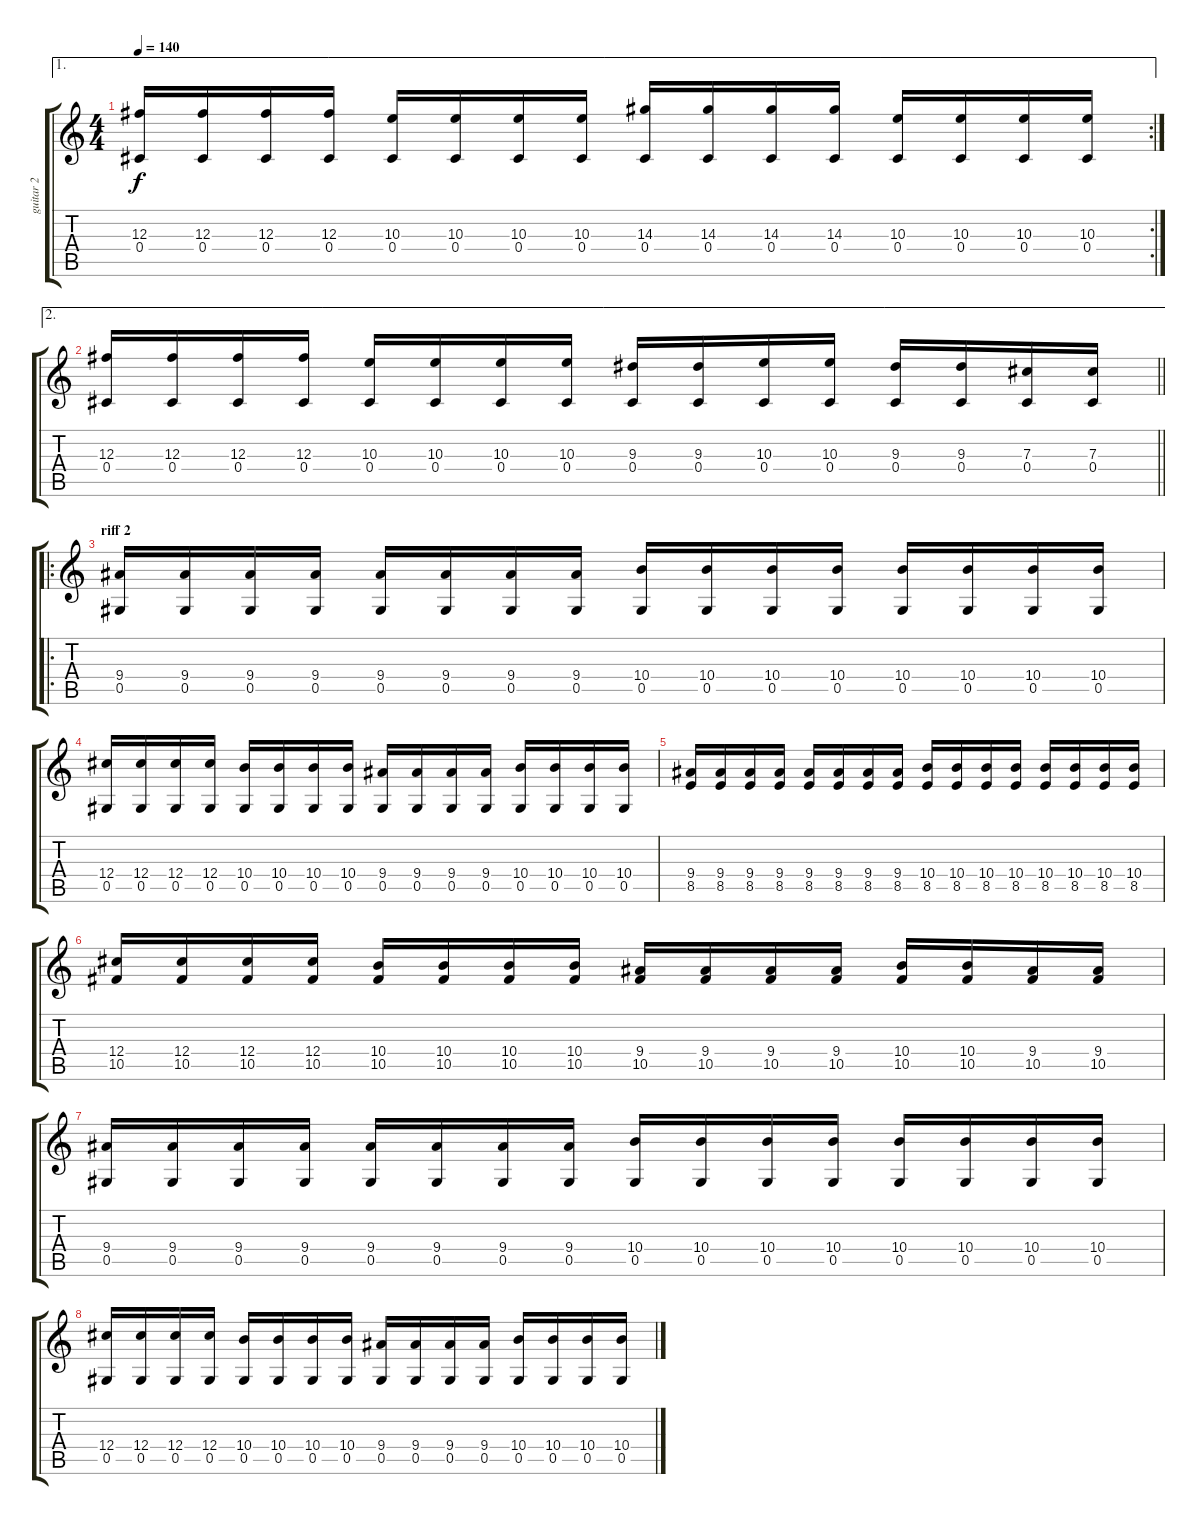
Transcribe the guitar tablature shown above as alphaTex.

\track ("guitar 2" "guitar 2") {instrument distortionguitar}
\staff {score tabs}
\tuning (Eb4 Bb3 Gb3 Db3 Ab2 Eb2) {hide}
\ae 1
\rc 2
\ts (4 4)
\tempo 140
\clef g2
\ks c
(12.3 0.4).16{dy f} (12.3 0.4).16 (12.3 0.4).16 (12.3 0.4).16 (10.3 0.4).16 (10.3 0.4).16 (10.3 0.4).16 (10.3 0.4).16 (14.3 0.4).16 (14.3 0.4).16 (14.3 0.4).16 (14.3 0.4).16 (10.3 0.4).16 (10.3 0.4).16 (10.3 0.4).16 (10.3 0.4).16 |
\ae 2
\barLineRight lightlight
(12.3 0.4).16 (12.3 0.4).16 (12.3 0.4).16 (12.3 0.4).16 (10.3 0.4).16 (10.3 0.4).16 (10.3 0.4).16 (10.3 0.4).16 (9.3 0.4).16 (9.3 0.4).16 (10.3 0.4).16 (10.3 0.4).16 (9.3 0.4).16 (9.3 0.4).16 (7.3 0.4).16 (7.3 0.4).16 |
\ro
\section ("" "riff 2")
(9.4 0.5).16 (9.4 0.5).16 (9.4 0.5).16 (9.4 0.5).16 (9.4 0.5).16 (9.4 0.5).16 (9.4 0.5).16 (9.4 0.5).16 (10.4 0.5).16 (10.4 0.5).16 (10.4 0.5).16 (10.4 0.5).16 (10.4 0.5).16 (10.4 0.5).16 (10.4 0.5).16 (10.4 0.5).16 |
(12.4 0.5).16 (12.4 0.5).16 (12.4 0.5).16 (12.4 0.5).16 (10.4 0.5).16 (10.4 0.5).16 (10.4 0.5).16 (10.4 0.5).16 (9.4 0.5).16 (9.4 0.5).16 (9.4 0.5).16 (9.4 0.5).16 (10.4 0.5).16 (10.4 0.5).16 (10.4 0.5).16 (10.4 0.5).16 |
(9.4 8.5).16 (9.4 8.5).16 (9.4 8.5).16 (9.4 8.5).16 (9.4 8.5).16 (9.4 8.5).16 (9.4 8.5).16 (9.4 8.5).16 (10.4 8.5).16 (10.4 8.5).16 (10.4 8.5).16 (10.4 8.5).16 (10.4 8.5).16 (10.4 8.5).16 (10.4 8.5).16 (10.4 8.5).16 |
(12.4 10.5).16 (12.4 10.5).16 (12.4 10.5).16 (12.4 10.5).16 (10.4 10.5).16 (10.4 10.5).16 (10.4 10.5).16 (10.4 10.5).16 (9.4 10.5).16 (9.4 10.5).16 (9.4 10.5).16 (9.4 10.5).16 (10.4 10.5).16 (10.4 10.5).16 (9.4 10.5).16 (9.4 10.5).16 |
(9.4 0.5).16 (9.4 0.5).16 (9.4 0.5).16 (9.4 0.5).16 (9.4 0.5).16 (9.4 0.5).16 (9.4 0.5).16 (9.4 0.5).16 (10.4 0.5).16 (10.4 0.5).16 (10.4 0.5).16 (10.4 0.5).16 (10.4 0.5).16 (10.4 0.5).16 (10.4 0.5).16 (10.4 0.5).16 |
(12.4 0.5).16 (12.4 0.5).16 (12.4 0.5).16 (12.4 0.5).16 (10.4 0.5).16 (10.4 0.5).16 (10.4 0.5).16 (10.4 0.5).16 (9.4 0.5).16 (9.4 0.5).16 (9.4 0.5).16 (9.4 0.5).16 (10.4 0.5).16 (10.4 0.5).16 (10.4 0.5).16 (10.4 0.5).16
